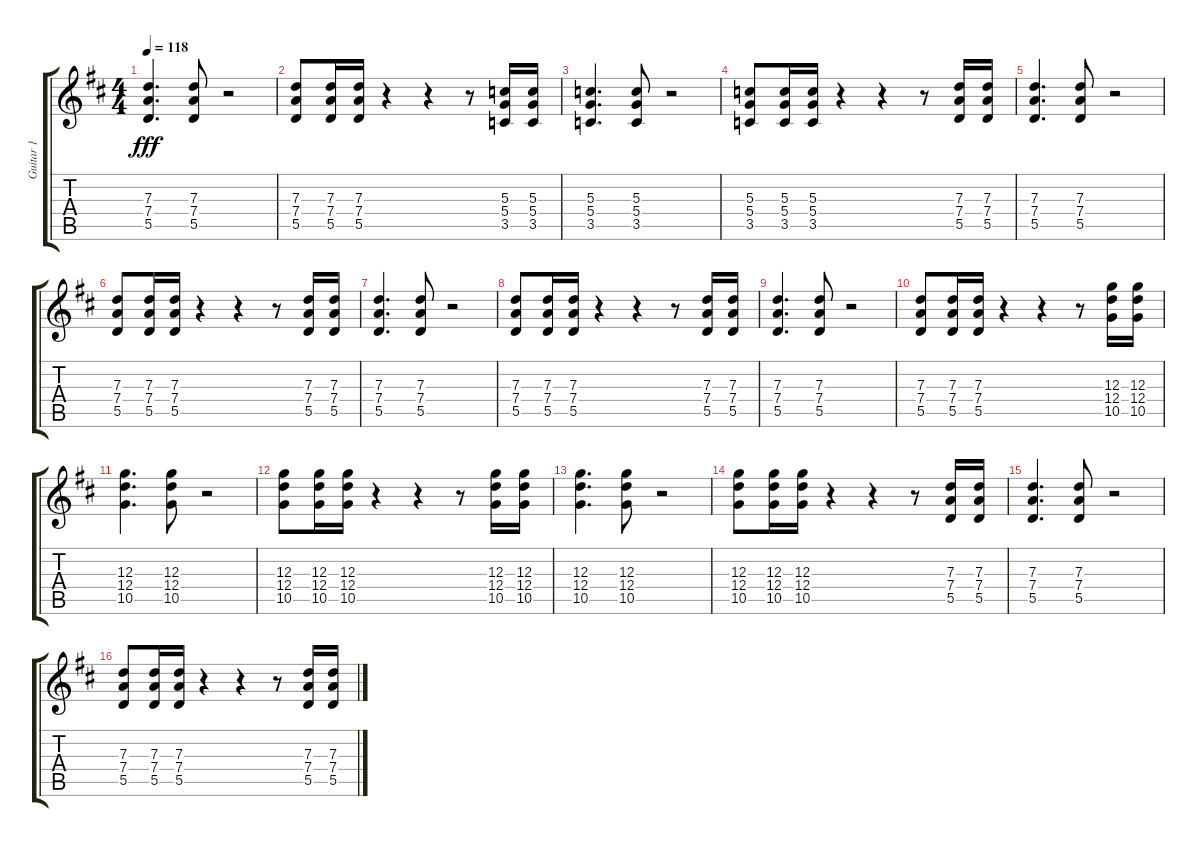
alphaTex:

\track ("Guitar 1" "Guitar 1") {instrument distortionguitar}
\staff {score tabs}
\tuning (E4 B3 G3 D3 A2 E2) {hide}
\ts (4 4)
\tempo 118
\clef g2
\ks d
(7.3 7.4 5.5).4{d dy fff} (7.3 7.4 5.5).8 r.2 |
(7.3 7.4 5.5).8 (7.3 7.4 5.5).16 (7.3 7.4 5.5).16 r.4 r.4 r.8 (5.3 5.4 3.5).16 (5.3 5.4 3.5).16 |
(5.3 5.4 3.5).4{d} (5.3 5.4 3.5).8 r.2 |
(5.3 5.4 3.5).8 (5.3 5.4 3.5).16 (5.3 5.4 3.5).16 r.4 r.4 r.8 (7.3 7.4 5.5).16 (7.3 7.4 5.5).16 |
(7.3 7.4 5.5).4{d} (7.3 7.4 5.5).8 r.2 |
(7.3 7.4 5.5).8 (7.3 7.4 5.5).16 (7.3 7.4 5.5).16 r.4 r.4 r.8 (7.3 7.4 5.5).16 (7.3 7.4 5.5).16 |
(7.3 7.4 5.5).4{d} (7.3 7.4 5.5).8 r.2 |
(7.3 7.4 5.5).8 (7.3 7.4 5.5).16 (7.3 7.4 5.5).16 r.4 r.4 r.8 (7.3 7.4 5.5).16 (7.3 7.4 5.5).16 |
(7.3 7.4 5.5).4{d} (7.3 7.4 5.5).8 r.2 |
(7.3 7.4 5.5).8 (7.3 7.4 5.5).16 (7.3 7.4 5.5).16 r.4 r.4 r.8 (12.3 12.4 10.5).16 (12.3 12.4 10.5).16 |
(12.3 12.4 10.5).4{d} (12.3 12.4 10.5).8 r.2 |
(12.3 12.4 10.5).8 (12.3 12.4 10.5).16 (12.3 12.4 10.5).16 r.4 r.4 r.8 (12.3 12.4 10.5).16 (12.3 12.4 10.5).16 |
(12.3 12.4 10.5).4{d} (12.3 12.4 10.5).8 r.2 |
(12.3 12.4 10.5).8 (12.3 12.4 10.5).16 (12.3 12.4 10.5).16 r.4 r.4 r.8 (7.3 7.4 5.5).16 (7.3 7.4 5.5).16 |
(7.3 7.4 5.5).4{d} (7.3 7.4 5.5).8 r.2 |
(7.3 7.4 5.5).8 (7.3 7.4 5.5).16 (7.3 7.4 5.5).16 r.4 r.4 r.8 (7.3 7.4 5.5).16 (7.3 7.4 5.5).16
